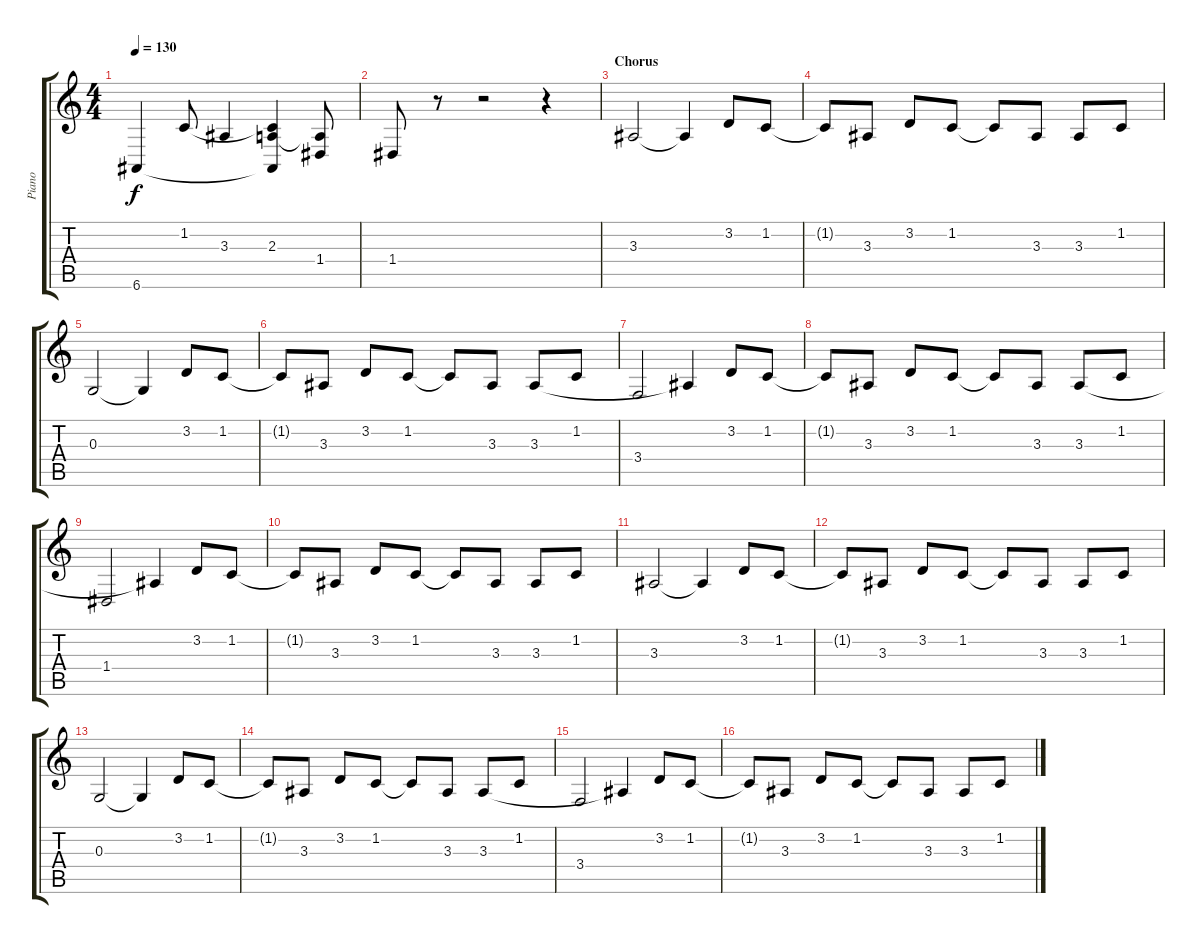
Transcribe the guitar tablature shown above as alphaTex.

\track ("Piano" "Piano") {instrument acousticgrandpiano}
\staff {score tabs}
\tuning (E4 B3 G3 D3 A2 E2) {hide}
\ts (4 4)
\tempo 130
\clef g2
\ks c
6.6.4{dy f} 1.2.8 3.3.4 (1.2{t} 2.3 6.6{t}).4 (2.3{t} 1.4).8 |
1.4.8 r.8 r.2 r.4 |
\section ("" "Chorus")
3.3.2{volume 11 balance 8} 3.3{t}.4 3.2.8 1.2.8 |
1.2{t}.8 3.3.8 3.2.8 1.2.8 1.2{t}.8 3.3.8 3.3.8 1.2.8 |
0.3.2 0.3{t}.4 3.2.8 1.2.8 |
1.2{t}.8 3.3.8 3.2.8 1.2.8 1.2{t}.8 3.3.8 3.3.8 1.2.8 |
3.4.2 3.3{t}.4 3.2.8 1.2.8 |
1.2{t}.8 3.3.8 3.2.8 1.2.8 1.2{t}.8 3.3.8 3.3.8 1.2.8 |
1.4.2 3.3{t}.4 3.2.8 1.2.8 |
1.2{t}.8 3.3.8 3.2.8 1.2.8 1.2{t}.8 3.3.8 3.3.8 1.2.8 |
3.3.2{volume 11 balance 8} 3.3{t}.4 3.2.8 1.2.8 |
1.2{t}.8 3.3.8 3.2.8 1.2.8 1.2{t}.8 3.3.8 3.3.8 1.2.8 |
0.3.2 0.3{t}.4 3.2.8 1.2.8 |
1.2{t}.8 3.3.8 3.2.8 1.2.8 1.2{t}.8 3.3.8 3.3.8 1.2.8 |
3.4.2 3.3{t}.4 3.2.8 1.2.8 |
1.2{t}.8 3.3.8 3.2.8 1.2.8 1.2{t}.8 3.3.8 3.3.8 1.2.8
